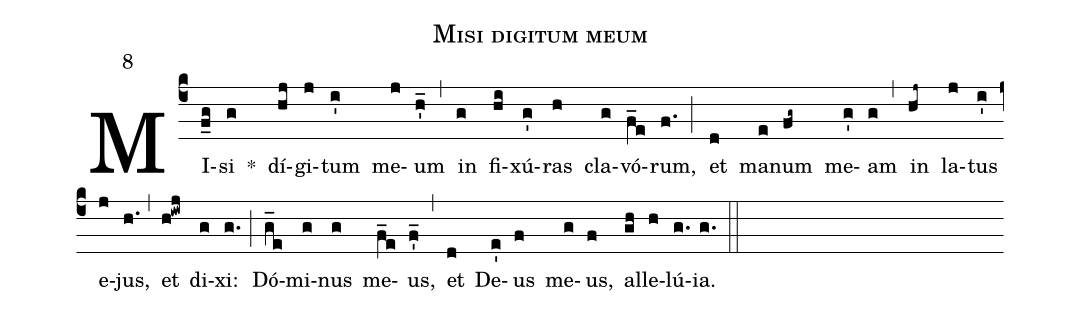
name:Misi digitum meum;
mode:8;
annotation:8;
office-part:Antiphonae;
%%
(c4) MI(f_g)si(g) *() dí(hj)gi(j)tum(i') me(j)um(h'_) (,) in(g) fi(hi)xú(g')ras(h) cla(g)vó(f_e)rum,(f.) (;) et(d) ma(e)num(fg~) me(g')am(g) (,) in(hj~) la(j)tus(i') e(j)jus,(h.) (,) et(h!iwj) di(g)xi:(g.) (;) Dó(g_e)mi(g)nus(g) me(f_e)us,(f_') (,) et(d) De(e')us(f) me(g)us,(f) al(gh)le(h)lú(g.)ia.(g.) (::)
